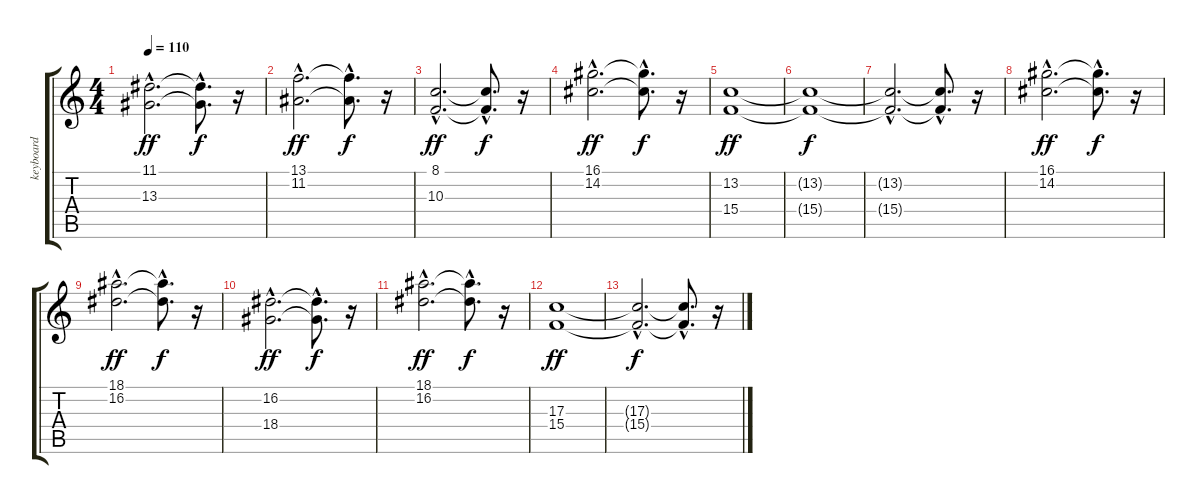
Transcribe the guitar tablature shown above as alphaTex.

\track ("keyboard" "keyboard") {instrument pad2warm}
\staff {score tabs}
\tuning (E4 B3 G3 D3 A2 E2) {hide}
\ts (4 4)
\tempo 110
\clef g2
\ks c
(11.1{hac} 13.3{hac}).2{d dy ff} (11.1{hac t} 13.3{hac t}).8{d dy f} r.16 |
(13.1{hac} 11.2{hac}).2{d dy ff} (13.1{hac t} 11.2{hac t}).8{d dy f} r.16 |
(8.1{hac} 10.3{hac}).2{d dy ff} (8.1{hac t} 10.3{hac t}).8{d dy f} r.16 |
(16.1{hac} 14.2{hac}).2{d dy ff} (16.1{hac t} 14.2{hac t}).8{d dy f} r.16 |
(13.2 15.4).1{dy ff} |
(13.2{t} 15.4{t}).1{dy f} |
(13.2{hac t} 15.4{hac t}).2{d} (13.2{hac t} 15.4{hac t}).8{d} r.16 |
(16.1{hac} 14.2{hac}).2{d dy ff} (16.1{hac t} 14.2{hac t}).8{d dy f} r.16 |
(18.1{hac} 16.2{hac}).2{d dy ff} (18.1{hac t} 16.2{hac t}).8{d dy f} r.16 |
(16.2{hac} 18.4{hac}).2{d dy ff} (16.2{hac t} 18.4{hac t}).8{d dy f} r.16 |
(18.1{hac} 16.2{hac}).2{d dy ff} (18.1{hac t} 16.2{hac t}).8{d dy f} r.16 |
(17.3 15.4).1{dy ff} |
(17.3{hac t} 15.4{hac t}).2{d dy f} (17.3{hac t} 15.4{hac t}).8{d} r.16
